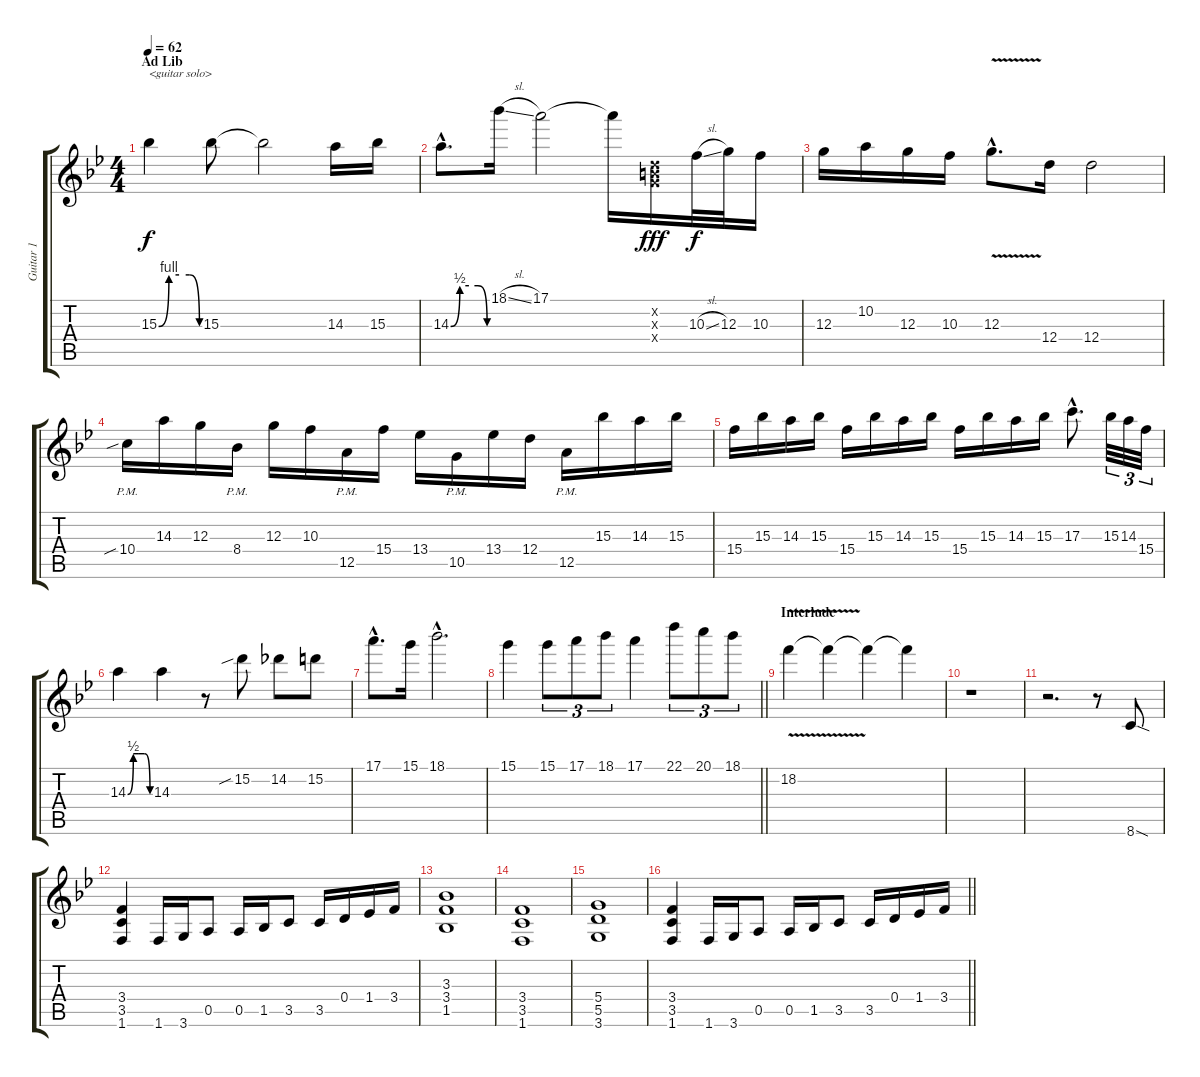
\track ("Guitar 1" "Guitar 1") {instrument distortionguitar}
\staff {score tabs}
\tuning (E4 B3 G3 D3 A2 E2) {hide}
\ts (4 4)
\section ("" "Ad Lib")
\tempo 62
\clef g2
\ks bb
15.3{be (custom 0 0 15 4 30 4 45 4 60 0)}.4{txt "<guitar solo>" dy f volume 16} 15.3.8 15.3{t}.2 14.3.16 15.3.16 |
14.3{be (custom 0 0 15 2 30 2 45 2 60 0) hac}.8{d} 18.1{sl}.16 17.1.2 17.1{t}.16 (0.2{x} 0.3{x} 12.4{x}).16{dy fff} 10.3{sl}.32{dy f} 12.3.32 10.3.16 |
12.3.16 10.2.16 12.3.16 10.3.16 12.3{v hac}.8{d} 12.4.16 12.4.2 |
10.4{sib pm}.16 14.3.16 12.3.16 8.4{pm}.16 12.3.16 10.3.16 12.5{pm}.16 15.4.16 13.4.16 10.5{pm}.16 13.4.16 12.4.16 12.5{pm}.16 15.3.16 14.3.16 15.3.16 |
15.4.16 15.3.16 14.3.16 15.3.16 15.4.16 15.3.16 14.3.16 15.3.16 15.4.16 15.3.16 14.3.16 15.3.16 17.3{hac}.8{d} 15.3.32{tu (3 2)} 14.3.32{tu (3 2)} 15.4.32{tu (3 2)} |
14.3{be (custom 0 0 15 2 30 2 45 2 60 0)}.4 14.3.4 r.8 15.2{sib}.8 14.2.8 15.2.8 |
17.1{hac}.8{d} 15.1.16 18.1{hac}.2{d} |
\barLineRight lightlight
15.1.4 15.1.8{tu (3 2)} 17.1.8{tu (3 2)} 18.1.8{tu (3 2)} 17.1.4 22.1.8{tu (3 2)} 20.1.8{tu (3 2)} 18.1.8{tu (3 2)} |
\section ("" "Interlude")
18.2{v}.4 18.2{t}.4{volume 13} 18.2{t}.4{volume 10} 18.2{t}.4{volume 7} |
r.1 |
r.2{d} r.8{volume 11} 8.6{sod}.8 |
(3.4 3.5 1.6).4 1.6.16 3.6.16 0.5.8 0.5.16 1.5.16 3.5.8 3.5.16 0.4.16 1.4.16 3.4.16 |
(3.3 3.4 1.5).1 |
(3.4 3.5 1.6).1 |
(5.4 5.5 3.6).1 |
\barLineRight lightlight
(3.4 3.5 1.6).4 1.6.16 3.6.16 0.5.8 0.5.16 1.5.16 3.5.8 3.5.16 0.4.16 1.4.16 3.4.16
